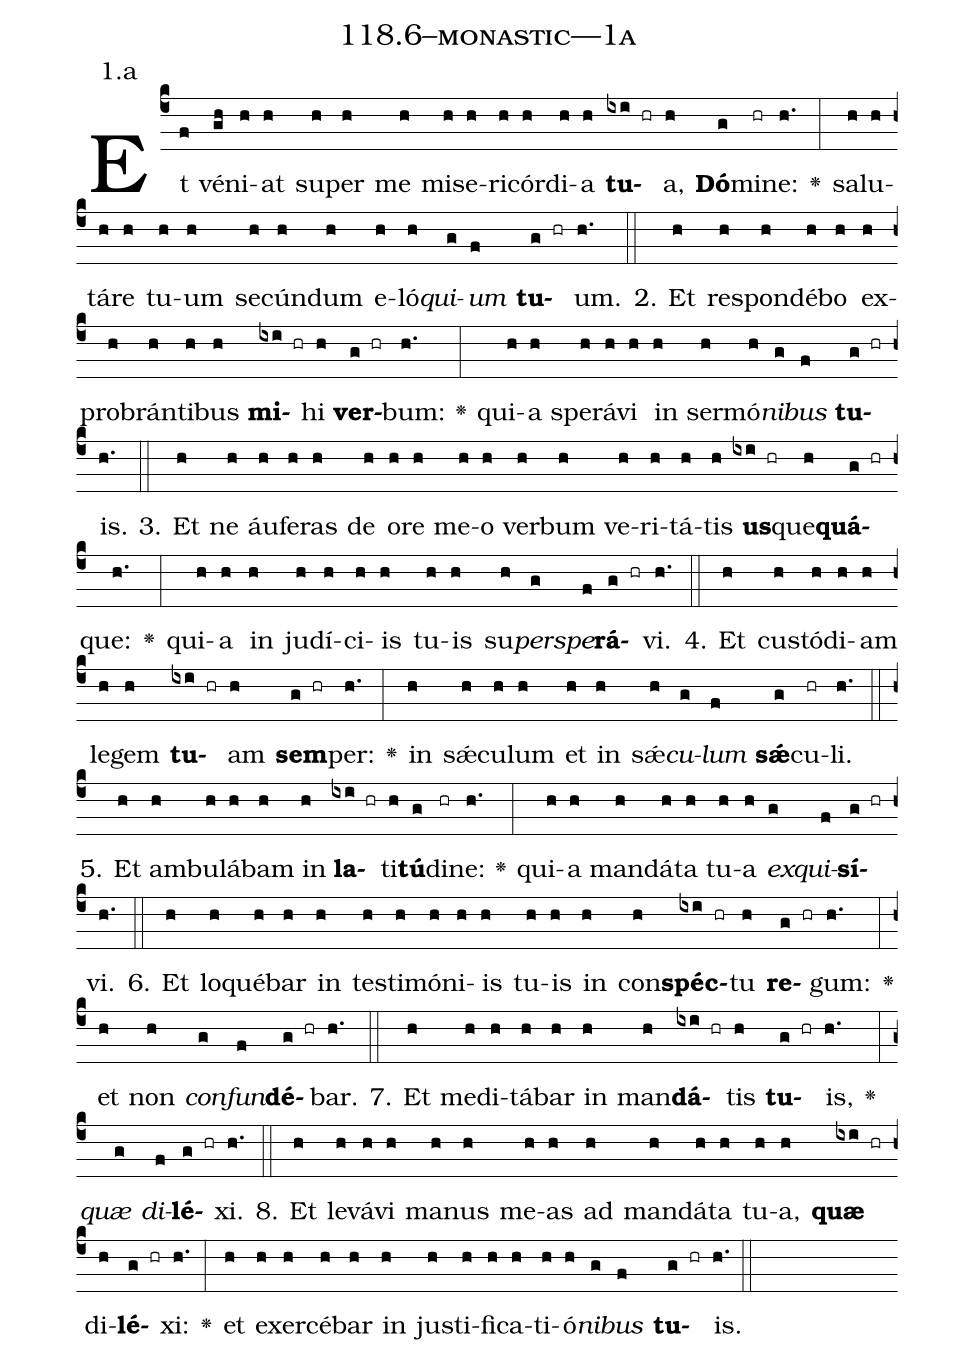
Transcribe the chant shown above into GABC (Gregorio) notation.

name: 118.6--monastic---1a;
annotation: 1.a;
%%
(c4)Et(f) vé(gh)ni(h)at(h) su(h)per(h) me(h) mi(h)se(h)ri(h)cór(h)di(h)a(h) <b>tu</b>(ixi hr)a,(h) <b>Dó</b>(g)mi(hr)ne:(h.) <v>\greheightstar</v>(:) sa(h)lu(h)tá(h)re(h) tu(h)um(h) se(h)cún(h)dum(h) e(h)ló(h)<i>qui</i>(g)<i>um</i>(f) <b>tu</b>(g hr)um.(h.) (::)
2. Et(h) re(h)spon(h)dé(h)bo(h) ex(h)pro(h)brán(h)ti(h)bus(h) <b>mi</b>(ixi hr)hi(h) <b>ver</b>(g hr)bum:(h.) <v>\greheightstar</v>(:) qui(h)a(h) spe(h)rá(h)vi(h) in(h) ser(h)mó(h)<i>ni</i>(g)<i>bus</i>(f) <b>tu</b>(g hr)is.(h.) (::)
3. Et(h) ne(h) áu(h)fe(h)ras(h) de(h) o(h)re(h) me(h)o(h) ver(h)bum(h) ve(h)ri(h)tá(h)tis(h) <b>us</b>(ixi hr)que(h)<b>quá</b>(g hr)que:(h.) <v>\greheightstar</v>(:) qui(h)a(h) in(h) ju(h)dí(h)ci(h)is(h) tu(h)is(h) su(h)<i>per</i>(g)<i>spe</i>(f)<b>rá</b>(g hr)vi.(h.) (::)
4. Et(h) cus(h)tó(h)di(h)am(h) le(h)gem(h) <b>tu</b>(ixi hr)am(h) <b>sem</b>(g hr)per:(h.) <v>\greheightstar</v>(:) in(h) sǽ(h)cu(h)lum(h) et(h) in(h) sǽ(h)<i>cu</i>(g)<i>lum</i>(f) <b>sǽ</b>(g)cu(hr)li.(h.) (::)
5. Et(h) am(h)bu(h)lá(h)bam(h) in(h) <b>la</b>(ixi hr)ti(h)<b>tú</b>(g)di(hr)ne:(h.) <v>\greheightstar</v>(:) qui(h)a(h) man(h)dá(h)ta(h) tu(h)a(h) <i>ex</i>(g)<i>qui</i>(f)<b>sí</b>(g hr)vi.(h.) (::)
6. Et(h) lo(h)qué(h)bar(h) in(h) tes(h)ti(h)mó(h)ni(h)is(h) tu(h)is(h) in(h) con(h)<b>spéc</b>(ixi hr)tu(h) <b>re</b>(g hr)gum:(h.) <v>\greheightstar</v>(:) et(h) non(h) <i>con</i>(g)<i>fun</i>(f)<b>dé</b>(g hr)bar.(h.) (::)
7. Et(h) me(h)di(h)tá(h)bar(h) in(h) man(h)<b>dá</b>(ixi hr)tis(h) <b>tu</b>(g hr)is,(h.) <v>\greheightstar</v>(:) <i>quæ</i>(g) <i>di</i>(f)<b>lé</b>(g hr)xi.(h.) (::)
8. Et(h) le(h)vá(h)vi(h) ma(h)nus(h) me(h)as(h) ad(h) man(h)dá(h)ta(h) tu(h)a,(h) <b>quæ</b>(ixi hr) di(h)<b>lé</b>(g hr)xi:(h.) <v>\greheightstar</v>(:) et(h) ex(h)er(h)cé(h)bar(h) in(h) jus(h)ti(h)fi(h)ca(h)ti(h)ó(h)<i>ni</i>(g)<i>bus</i>(f) <b>tu</b>(g hr)is.(h.) (::)
